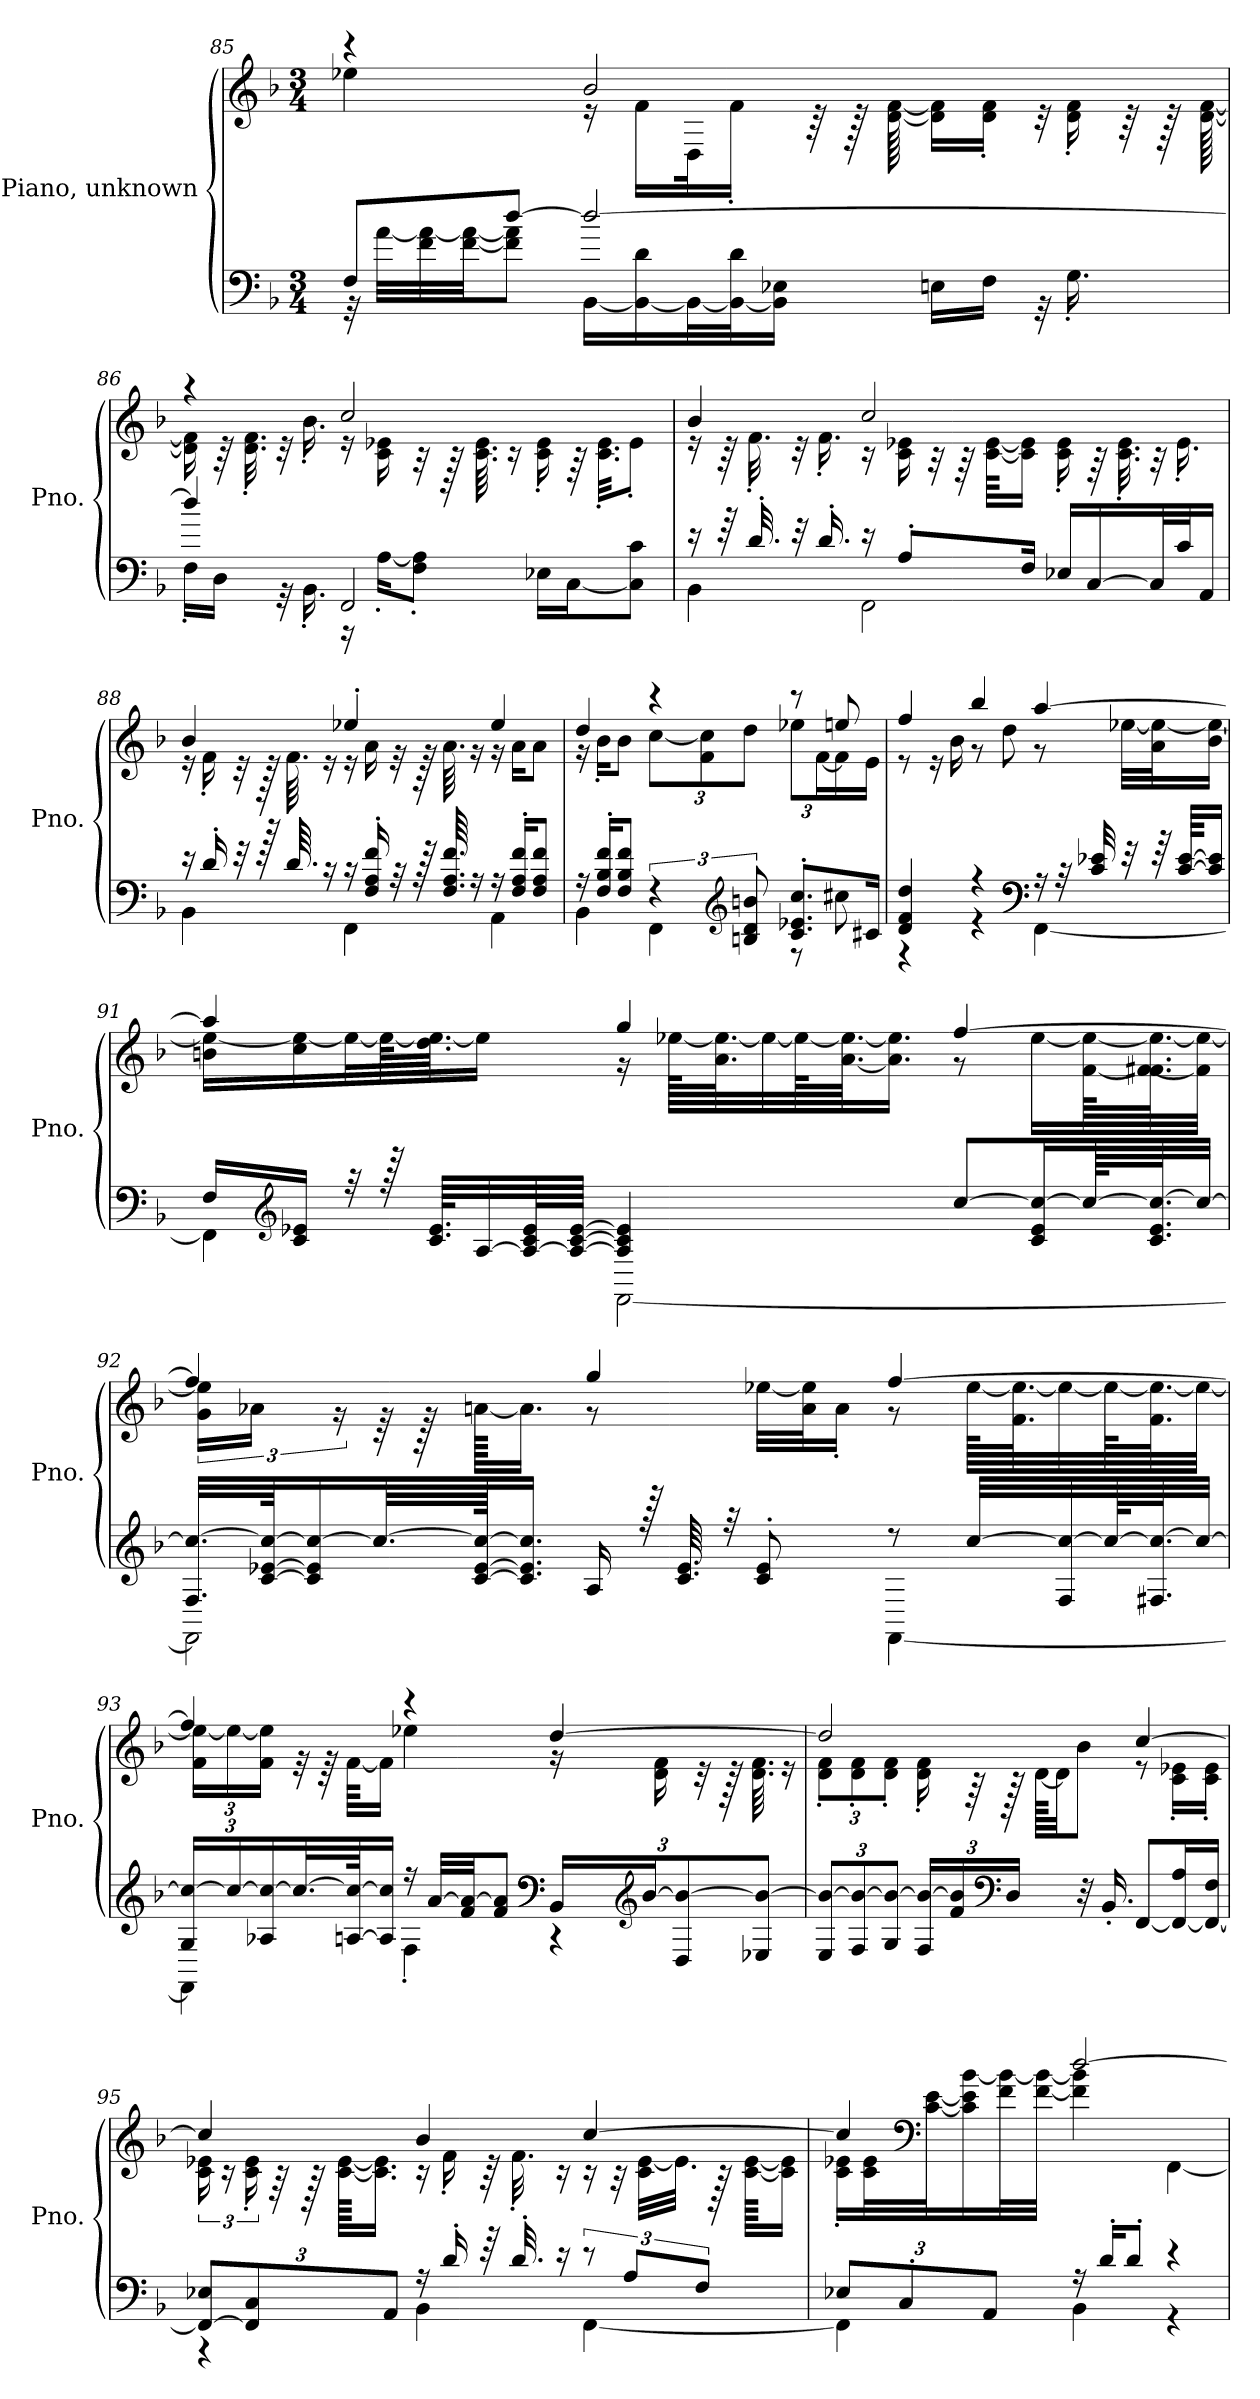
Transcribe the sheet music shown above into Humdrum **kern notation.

**kern	**kern
*part1	*part1
*staff2	*staff1
*I"Piano, unknown	*
*I'Pno.	*
!!LO:LB:g=z
*clefF4	*clefG2
*k[b-]	*k[b-]
*M3/4	*M3/4
=85	=85
*^	*^
8F/L	32r	4r	4ee-X\
.	[32a\LLL	.	.
.	32f\ 32a\_	.	.
.	[32f\ 32a\_JJ	.	.
[8dd/J	8f\] 8a\]J	.	.
2dd/_	[16BB-\LL	2b-/	16r
.	16BB-\_ 16d\	.	16f\LL
.	32BB-\L_	.	32D\K
.	32BB-\_ 32d\J	.	16f'\JJ
.	16BB-\] 16E-X\JJ	.	.
.	.	.	64r
.	.	.	128r
.	.	.	[128d\ [128f\
.	16En\LL	.	16d\] 16f\]LL
.	16F\JJ	.	16d\' 16f\'JJ
.	32r	.	32r
.	16.G'\	.	16d\' 16f\'
.	.	.	64r
.	.	.	128r
.	.	.	[128d\ [128f\
=86	=86	=86	=86
4dd/]	16F'\LL	4r	16d\] 16f\]
.	16D\JJ	.	64r
.	.	.	32.d\' 32.f\'
.	32r	.	32r
.	16.BB-'\	.	16.b-'\
2FF/	16r	2cc/	16r
.	[16A'\KL	.	16c\ 16e-X\
.	8F\' 8A\]'J	.	32r
.	.	.	128r
.	.	.	64.c\ 64.e-\
.	.	.	16r
.	16E-X\LL	.	16c\' 16e-\'
.	[16C\J	.	64r
.	.	.	32.c\' 32.e-\'KKL
.	8C\] 8c\J	.	8e-'\J
!!LO:LB:g=z	!!
=87	=87	=87	=87
16r	4BB-\	4b-/	16r
64r	.	.	64r
32.d'/	.	.	32.f'\
32r	.	.	32r
16.d'/	.	.	16.f'\
16r	2FF\	2cc/	16r
8A'/L	.	.	16c\ 16e-X\
.	.	.	32r
.	.	.	64r
.	.	.	[64c\ [64e-\KKLL
16F/Jk	.	.	16c\] 16e-\]JJ
16E-X/LL	.	.	16c\' 16e-\'
[16C/	.	.	64r
.	.	.	32.c\' 32.e-\'
32C/L]	.	.	32r
32c/J	.	.	16.e-'\
16AA/JJ	.	.	.
=88	=88	=88	=88
16r	4BB-\	4b-/	16r
16d'/	.	.	16f'\
32r	.	.	32r
128r	.	.	128r
64.d/	.	.	64.f\
16r	.	.	16r
16r	4FF\	4ee-X'/	16r
16F/' 16A/' 16f/'	.	.	16a\
32r	.	.	32r
128r	.	.	128r
64.F/ 64.A/ 64.f/	.	.	64.a\
16r	.	.	16r
16r	4AA\	4ee-/	16r
16F/' 16A/' 16f/'KL	.	.	16a\KL
8F/ 8A/ 8f/J	.	.	8a\J
!!LO:LB:g=z	!!
=89	=89	=89	=89
16r	4BB-\	4dd/	16r
16F/' 16B-/' 16f/'KL	.	.	16b-'\KL
8F/ 8B-/ 8f/J	.	.	8b-\J
*	*	*	*Xbrackettup
6r	4FF\	4r	[12cc\L
.	.	.	12f\ 12cc\]
*clefG2	*	*	*
12Bn/ 12d/ 12bn/	.	.	12dd\J
8.c/' 8.e-X/' 8.cc/'L	8r	8r	12ee-X\L
.	.	.	[24f\L
.	8cc#X\	8een/	16f\]
16c#X/Jk	.	.	16e\JJ
=90	=90	=90	=90
4d/ 4f/ 4dd/	4r	4ff/	8r
.	.	.	16r
.	.	.	16b-\
4r	4r	4bb-/	8r
.	.	.	8dd\
*clefF4	*	*	*
16r	[4FF\	[4aa/	8r
32r	.	.	.
32c/ 32e-X/	.	.	.
32r	.	.	[32ee-X\LLL
64r	.	.	32a\ 32ee-\_J
[64c/ [64e-/KKLL	.	.	.
16c/] 16e-/]JJ	.	.	16b-\ 16ee-\_JJ
!!LO:LB:g=z	!!
=91	=91	=91	=91
16F/LL	4FF\]	4aa/]	16bn\ 16ee-\_LL
*clefG2	*	*	*
16c/ 16e-X/JJ	.	.	16cc\ 16ee-\_
32r	.	.	32ee-\L_
128r	.	.	128ee-\KL_
64.c/ 64.e-/KLLL	.	.	64.dd\ 64.ee-\_JJ
[32A/	.	.	16ee-\JJ]
64A/_ 64c/ 64e-/L	.	.	.
64A/_ [64c/ [64e-/JJJJ	.	.	.
4A/] 4c/] 4e-/]	[2FF\	4gg/	16r
.	.	.	[128ee-X\KLLLL
.	.	.	64.a\ 64.ee-\_J
.	.	.	32ee-\_
.	.	.	128ee-\KL_
.	.	.	[64.a\ 64.ee-\_JJ
.	.	.	16.a\] 16.ee-\]JJ
[8cc/L	.	[4ff/	8r
16c/ 16e-/ 16cc/_L	.	.	[16ee-\LL
128cc/KLL_	.	.	[128f\ 128ee-\_KLL
64.c/ 64.e-/ 64.cc/_J	.	.	64.f\_ 64.f#X\ 64.ee-\_J
32cc/JJJ_	.	.	32f\] 32ee-\_JJJ
!!LO:LB:g=z	!!
=92	=92	=92	=92
*	*	*	*brackettup
32.F/ 32.cc/_LLL	2FF\]	4ff/]	24g\ 24ee-\]LL
.	.	.	24a-X\JJ
[64c/ [64e-X/ 64cc/_JK	.	.	.
16c/] 16e-/] 16cc/_	.	.	.
.	.	.	24r
64.cc/LL_	.	.	64r
.	.	.	128r
[128c/ [128e-/ 128cc/_JJK	.	.	[128an\KKKLL
16.c/] 16.e-/] 16.cc/]JJ	.	.	16.a\JJ]
16A/	.	4gg/	8r
128r	.	.	.
64.c/ 64.e-/	.	.	.
32r	.	.	.
8c/' 8e-/'	.	.	[32ee-X\LLL
.	.	.	32a\ 32ee-\]J
.	.	.	16a'\JJ
8r	[4FF\	[4ff/	8r
[32cc/LLL	.	.	[128ee-\KLLLL
.	.	.	64.f\ 64.ee-\_J
32F/ 32cc/_	.	.	32ee-\_
128cc/KL_	.	.	128ee-\KL_
64.F#X/ 64.cc/_J	.	.	64.f\ 64.ee-\_J
32cc/JJJ_	.	.	32ee-\JJJ_
!!LO:PB:g=z	!!
=93	=93	=93	=93
*Xbrackettup	*	*	*Xbrackettup
24G/ 24cc/_LL	4FF\]	4ff/]	24f\ 24ee-\_LL
24cc/_	.	.	24ee-\_
24A-X/ 24cc/_	.	.	24f\ 24ee-\]JJ
32.cc/L_	.	.	32r
.	.	.	64r
[64An/ 64cc/_JK	.	.	[64f\KKLL
16A/] 16cc/]JJ	.	.	16f\JJ]
16r	4F'\	4r	4ee-X\
[32a/LLL	.	.	.
32f/ 32a/_JJ	.	.	.
8f/ 8a/]J	.	.	.
*clefF4	*	*	*
24BB-/LL	4r	[4dd/	16r
*clefG2	*	*	*
[24b-/J	.	.	.
.	.	.	16d\ 16f\
12D/ 12b-/_	.	.	.
.	.	.	32r
.	.	.	128r
.	.	.	64.d\ 64.f\
12E-X/ 12b-/_J	.	.	.
.	.	.	16r
*v	*v	*	*
!!LO:LB:g=z	!!
=94	=94	=94
12E/ 12b-/_L	2dd/]	12d\' 12f\'L
12F/ 12b-/_	.	12d\' 12f\'
12G/ 12b-/_J	.	12d\' 12f\'J
24F/ 24b-/_LL	.	16d\' 16f\'
24f/ 24b-/]	.	.
.	.	64r
.	.	128r
*clefF4	*	*
24D/JJ	.	.
.	.	[128d\KKLLL
.	.	32d\JJ]
32r	.	8b-\J
16.BB-'/	.	.
[8FF/L	[4cc/	8r
16FF/_ 16A/L	.	16c\' 16e-X\'LL
16FF/_ 16F/JJ	.	16c\' 16e-\'JJ
=95	=95	=95
*^	*	*
*	*	*	*brackettup
12FF/_ 12E-X/L	4r	4cc/]	24c\ 24e-X\
.	.	.	24r
12FF/] 12C/	.	.	24c\' 24e-\'
.	.	.	64r
.	.	.	128r
.	.	.	[128c\ [128e-\KKKLL
.	.	.	16.c\] 16.e-\]JJ
12AA/J	.	.	.
16r	4BB-\	4b-/	16r
16d'/	.	.	16f'\
64r	.	.	64r
32.d'/	.	.	32.f'\
16r	.	.	16r
*brackettup	*	*	*
12r	[4FF\	[4cc/	16r
.	.	.	32r
12A/L	.	.	.
.	.	.	32c\ [32e-\LLL
.	.	.	32.e-\JJJ]
12F/J	.	.	.
.	.	.	128r
.	.	.	[128c\ [128e-\KKKLL
.	.	.	16c\] 16e-\]JJ
!!LO:LB:g=z	!!
=96	=96	=96	=96
*Xbrackettup	*	*	*
12E-X/L	4FF\]	4cc/]	16c\' 16e-X\'LL
.	.	.	32c\ 32e-\L
12C'/	.	.	.
*	*	*clefF4	*
.	.	.	[32c\ [32e-\J
.	.	.	16c\] 16e-\] [16b-\
12AA/J	.	.	.
.	.	.	32f\ 32b-\_L
.	.	.	[32f\ 32b-\_JJJ
16r	4BB-\	[2dd/	4f\] 4b-\]
16d'/KL	.	.	.
8d'/J	.	.	.
4r	4r	.	[4FF\
*v	*v	*	*
*	*v	*v
=	=
*-	*-
